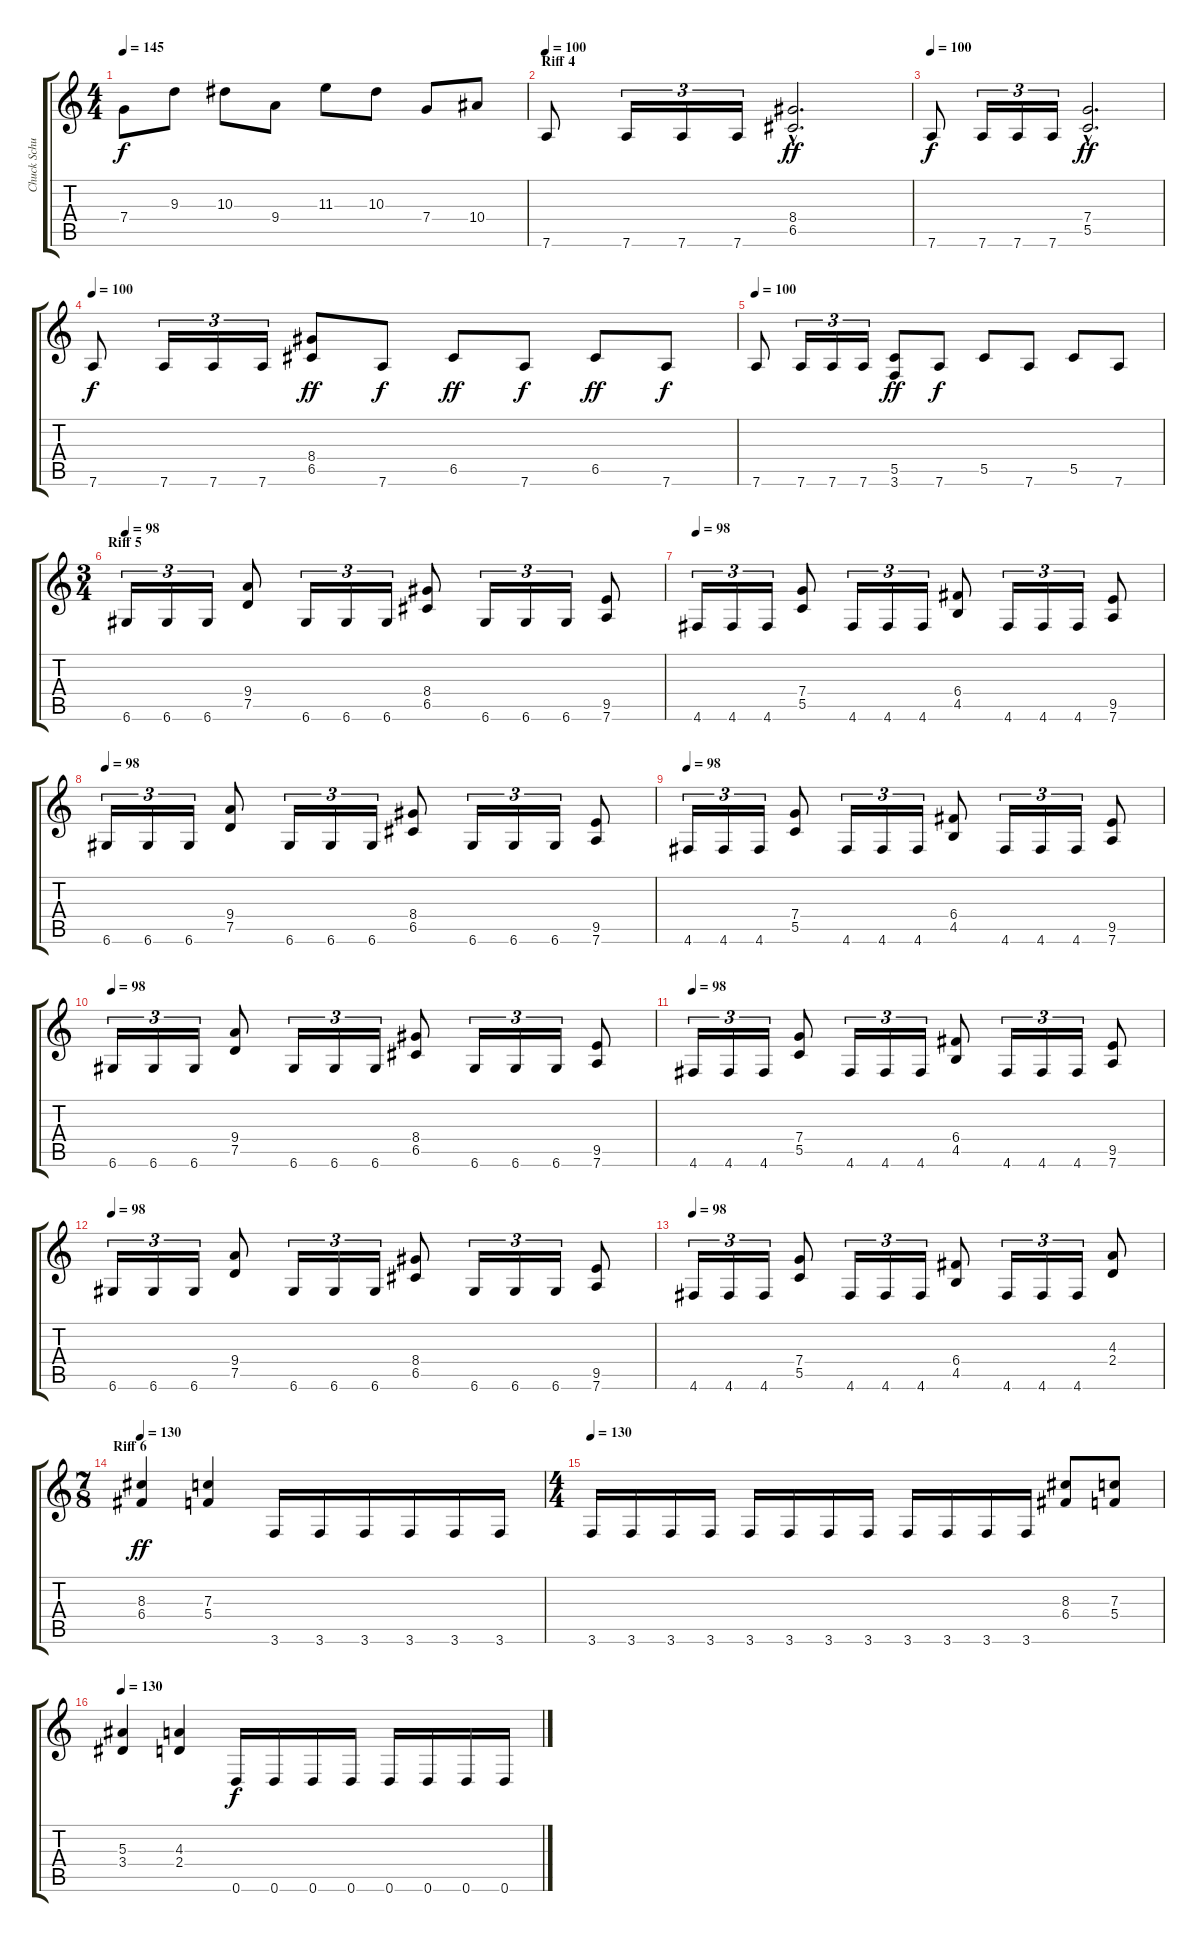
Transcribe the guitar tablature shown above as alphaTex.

\track ("Chuck Schuldiner" "Chuck Schu") {instrument distortionguitar}
\staff {score tabs}
\tuning (D4 A3 F3 C3 G2 D2) {hide}
\ts (4 4)
\tempo 145
\clef g2
\ks c
7.4.8{dy f} 9.3.8 10.3.8 9.4.8 11.3.8 10.3.8 7.4.8 10.4.8 |
\section ("" "Riff 4")
\tempo 100
7.6.8 7.6.16{tu (3 2)} 7.6.16{tu (3 2)} 7.6.16{tu (3 2)} (8.4{hac} 6.5{hac}).2{d dy ff} |
\tempo 100
7.6.8{dy f} 7.6.16{tu (3 2)} 7.6.16{tu (3 2)} 7.6.16{tu (3 2)} (7.4{hac} 5.5{hac}).2{d dy ff} |
\tempo 100
7.6.8{dy f} 7.6.16{tu (3 2)} 7.6.16{tu (3 2)} 7.6.16{tu (3 2)} (8.4 6.5).8{dy ff} 7.6.8{dy f} 6.5.8{dy ff} 7.6.8{dy f} 6.5.8{dy ff} 7.6.8{dy f} |
\tempo 100
7.6.8 7.6.16{tu (3 2)} 7.6.16{tu (3 2)} 7.6.16{tu (3 2)} (5.5 3.6).8{dy ff} 7.6.8{dy f} 5.5.8 7.6.8 5.5.8 7.6.8 |
\ts (3 4)
\section ("" "Riff 5")
\tempo 98
6.6.16{tu (3 2)} 6.6.16{tu (3 2)} 6.6.16{tu (3 2)} (9.4 7.5).8 6.6.16{tu (3 2)} 6.6.16{tu (3 2)} 6.6.16{tu (3 2)} (8.4 6.5).8 6.6.16{tu (3 2)} 6.6.16{tu (3 2)} 6.6.16{tu (3 2)} (9.5 7.6).8 |
\tempo 98
4.6.16{tu (3 2)} 4.6.16{tu (3 2)} 4.6.16{tu (3 2)} (7.4 5.5).8 4.6.16{tu (3 2)} 4.6.16{tu (3 2)} 4.6.16{tu (3 2)} (6.4 4.5).8 4.6.16{tu (3 2)} 4.6.16{tu (3 2)} 4.6.16{tu (3 2)} (9.5 7.6).8 |
\tempo 98
6.6.16{tu (3 2)} 6.6.16{tu (3 2)} 6.6.16{tu (3 2)} (9.4 7.5).8 6.6.16{tu (3 2)} 6.6.16{tu (3 2)} 6.6.16{tu (3 2)} (8.4 6.5).8 6.6.16{tu (3 2)} 6.6.16{tu (3 2)} 6.6.16{tu (3 2)} (9.5 7.6).8 |
\tempo 98
4.6.16{tu (3 2)} 4.6.16{tu (3 2)} 4.6.16{tu (3 2)} (7.4 5.5).8 4.6.16{tu (3 2)} 4.6.16{tu (3 2)} 4.6.16{tu (3 2)} (6.4 4.5).8 4.6.16{tu (3 2)} 4.6.16{tu (3 2)} 4.6.16{tu (3 2)} (9.5 7.6).8 |
\tempo 98
6.6.16{tu (3 2)} 6.6.16{tu (3 2)} 6.6.16{tu (3 2)} (9.4 7.5).8 6.6.16{tu (3 2)} 6.6.16{tu (3 2)} 6.6.16{tu (3 2)} (8.4 6.5).8 6.6.16{tu (3 2)} 6.6.16{tu (3 2)} 6.6.16{tu (3 2)} (9.5 7.6).8 |
\tempo 98
4.6.16{tu (3 2)} 4.6.16{tu (3 2)} 4.6.16{tu (3 2)} (7.4 5.5).8 4.6.16{tu (3 2)} 4.6.16{tu (3 2)} 4.6.16{tu (3 2)} (6.4 4.5).8 4.6.16{tu (3 2)} 4.6.16{tu (3 2)} 4.6.16{tu (3 2)} (9.5 7.6).8 |
\tempo 98
6.6.16{tu (3 2)} 6.6.16{tu (3 2)} 6.6.16{tu (3 2)} (9.4 7.5).8 6.6.16{tu (3 2)} 6.6.16{tu (3 2)} 6.6.16{tu (3 2)} (8.4 6.5).8 6.6.16{tu (3 2)} 6.6.16{tu (3 2)} 6.6.16{tu (3 2)} (9.5 7.6).8 |
\tempo 98
4.6.16{tu (3 2)} 4.6.16{tu (3 2)} 4.6.16{tu (3 2)} (7.4 5.5).8 4.6.16{tu (3 2)} 4.6.16{tu (3 2)} 4.6.16{tu (3 2)} (6.4 4.5).8 4.6.16{tu (3 2)} 4.6.16{tu (3 2)} 4.6.16{tu (3 2)} (4.3 2.4).8 |
\ts (7 8)
\section ("" "Riff 6")
\tempo 130
(8.3 6.4).4{dy ff} (7.3 5.4).4 3.6.16 3.6.16 3.6.16 3.6.16 3.6.16 3.6.16 |
\ts (4 4)
\tempo 130
3.6.16 3.6.16 3.6.16 3.6.16 3.6.16 3.6.16 3.6.16 3.6.16 3.6.16 3.6.16 3.6.16 3.6.16 (8.3 6.4).8 (7.3 5.4).8 |
\tempo 130
(5.3 3.4).4 (4.3 2.4).4 0.6.16{dy f} 0.6.16 0.6.16 0.6.16 0.6.16 0.6.16 0.6.16 0.6.16
